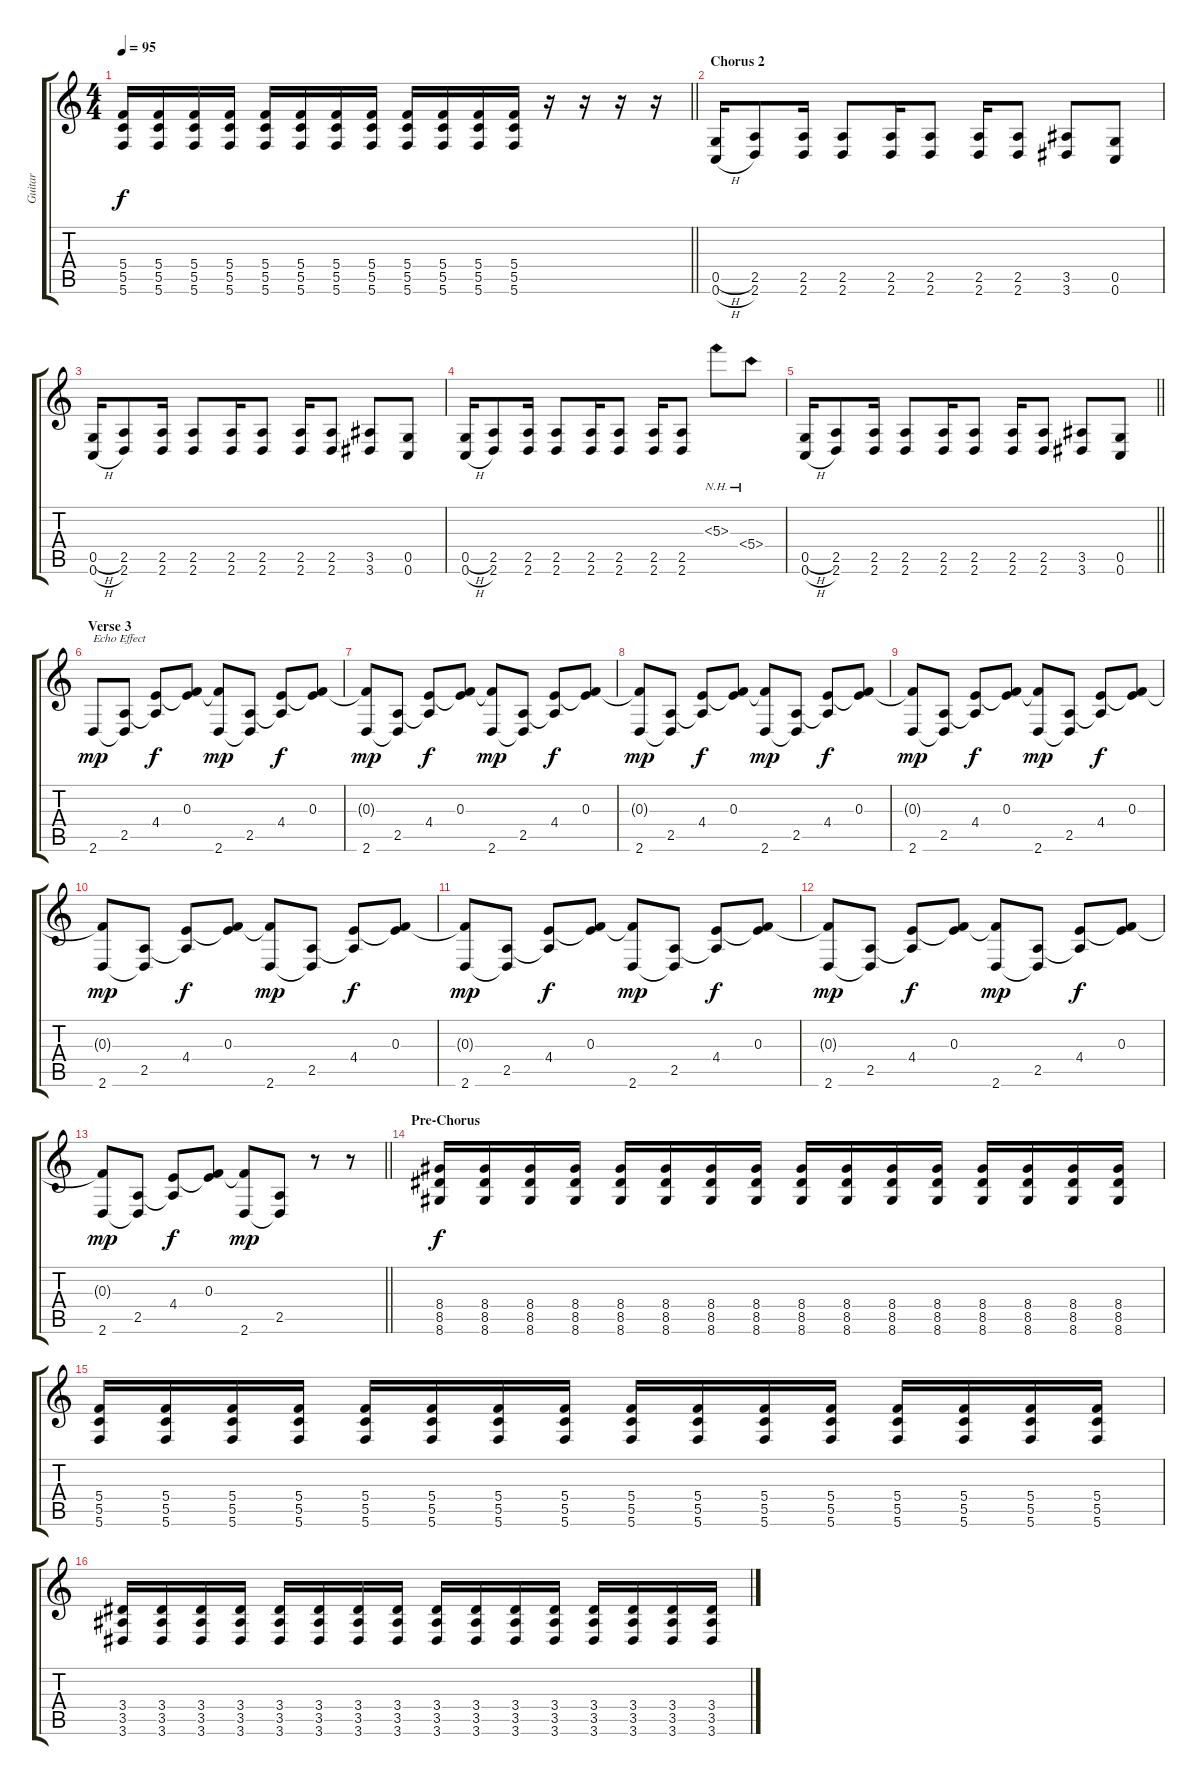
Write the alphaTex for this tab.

\track ("Guitar" "Guitar") {instrument distortionguitar}
\staff {score tabs}
\tuning (D4 A3 F3 C3 G2 C2) {hide}
\ts (4 4)
\tempo 95
\clef g2
\barLineRight lightlight
\ks c
(5.4 5.5 5.6).16{dy f} (5.4 5.5 5.6).16 (5.4 5.5 5.6).16 (5.4 5.5 5.6).16 (5.4 5.5 5.6).16 (5.4 5.5 5.6).16 (5.4 5.5 5.6).16 (5.4 5.5 5.6).16 (5.4 5.5 5.6).16 (5.4 5.5 5.6).16 (5.4 5.5 5.6).16 (5.4 5.5 5.6).16 r.16 r.16 r.16 r.16 |
\section ("" "Chorus 2")
(0.5{h} 0.6{h}).16 (2.5 2.6).8 (2.5 2.6).16 (2.5 2.6).8 (2.5 2.6).16 (2.5 2.6).8 (2.5 2.6).16 (2.5 2.6).8 (3.5 3.6).8 (0.5 0.6).8 |
(0.5{h} 0.6{h}).16 (2.5 2.6).8 (2.5 2.6).16 (2.5 2.6).8 (2.5 2.6).16 (2.5 2.6).8 (2.5 2.6).16 (2.5 2.6).8 (3.5 3.6).8 (0.5 0.6).8 |
(0.5{h} 0.6{h}).16 (2.5 2.6).8 (2.5 2.6).16 (2.5 2.6).8 (2.5 2.6).16 (2.5 2.6).8 (2.5 2.6).16 (2.5 2.6).8 5.3{nh}.8 5.4{nh}.8 |
\barLineRight lightlight
(0.5{h} 0.6{h}).16 (2.5 2.6).8 (2.5 2.6).16 (2.5 2.6).8 (2.5 2.6).16 (2.5 2.6).8 (2.5 2.6).16 (2.5 2.6).8 (3.5 3.6).8 (0.5 0.6).8 |
\section ("" "Verse 3")
2.6.8{txt "Echo Effect" dy mp instrument electricguitarclean} (2.5 2.6{t}).8 (4.4 2.5{t}).8{dy f} (0.3 4.4{t}).8 (0.3{t} 2.6).8{dy mp} (2.5 2.6{t}).8 (4.4 2.5{t}).8{dy f} (0.3 4.4{t}).8 |
(0.3{t} 2.6).8{dy mp} (2.5 2.6{t}).8 (4.4 2.5{t}).8{dy f} (0.3 4.4{t}).8 (0.3{t} 2.6).8{dy mp} (2.5 2.6{t}).8 (4.4 2.5{t}).8{dy f} (0.3 4.4{t}).8 |
(0.3{t} 2.6).8{dy mp} (2.5 2.6{t}).8 (4.4 2.5{t}).8{dy f} (0.3 4.4{t}).8 (0.3{t} 2.6).8{dy mp} (2.5 2.6{t}).8 (4.4 2.5{t}).8{dy f} (0.3 4.4{t}).8 |
(0.3{t} 2.6).8{dy mp} (2.5 2.6{t}).8 (4.4 2.5{t}).8{dy f} (0.3 4.4{t}).8 (0.3{t} 2.6).8{dy mp} (2.5 2.6{t}).8 (4.4 2.5{t}).8{dy f} (0.3 4.4{t}).8 |
(0.3{t} 2.6).8{dy mp} (2.5 2.6{t}).8 (4.4 2.5{t}).8{dy f} (0.3 4.4{t}).8 (0.3{t} 2.6).8{dy mp} (2.5 2.6{t}).8 (4.4 2.5{t}).8{dy f} (0.3 4.4{t}).8 |
(0.3{t} 2.6).8{dy mp} (2.5 2.6{t}).8 (4.4 2.5{t}).8{dy f} (0.3 4.4{t}).8 (0.3{t} 2.6).8{dy mp} (2.5 2.6{t}).8 (4.4 2.5{t}).8{dy f} (0.3 4.4{t}).8 |
(0.3{t} 2.6).8{dy mp} (2.5 2.6{t}).8 (4.4 2.5{t}).8{dy f} (0.3 4.4{t}).8 (0.3{t} 2.6).8{dy mp} (2.5 2.6{t}).8 (4.4 2.5{t}).8{dy f} (0.3 4.4{t}).8 |
\barLineRight lightlight
(0.3{t} 2.6).8{dy mp} (2.5 2.6{t}).8 (4.4 2.5{t}).8{dy f} (0.3 4.4{t}).8 (0.3{t} 2.6).8{dy mp} (2.5 2.6{t}).8 r.8 r.8 |
\section ("" "Pre-Chorus")
(8.4 8.5 8.6).16{dy f instrument distortionguitar} (8.4 8.5 8.6).16 (8.4 8.5 8.6).16 (8.4 8.5 8.6).16 (8.4 8.5 8.6).16 (8.4 8.5 8.6).16 (8.4 8.5 8.6).16 (8.4 8.5 8.6).16 (8.4 8.5 8.6).16 (8.4 8.5 8.6).16 (8.4 8.5 8.6).16 (8.4 8.5 8.6).16 (8.4 8.5 8.6).16 (8.4 8.5 8.6).16 (8.4 8.5 8.6).16 (8.4 8.5 8.6).16 |
(5.4 5.5 5.6).16 (5.4 5.5 5.6).16 (5.4 5.5 5.6).16 (5.4 5.5 5.6).16 (5.4 5.5 5.6).16 (5.4 5.5 5.6).16 (5.4 5.5 5.6).16 (5.4 5.5 5.6).16 (5.4 5.5 5.6).16 (5.4 5.5 5.6).16 (5.4 5.5 5.6).16 (5.4 5.5 5.6).16 (5.4 5.5 5.6).16 (5.4 5.5 5.6).16 (5.4 5.5 5.6).16 (5.4 5.5 5.6).16 |
(3.4 3.5 3.6).16 (3.4 3.5 3.6).16 (3.4 3.5 3.6).16 (3.4 3.5 3.6).16 (3.4 3.5 3.6).16 (3.4 3.5 3.6).16 (3.4 3.5 3.6).16 (3.4 3.5 3.6).16 (3.4 3.5 3.6).16 (3.4 3.5 3.6).16 (3.4 3.5 3.6).16 (3.4 3.5 3.6).16 (3.4 3.5 3.6).16 (3.4 3.5 3.6).16 (3.4 3.5 3.6).16 (3.4 3.5 3.6).16
